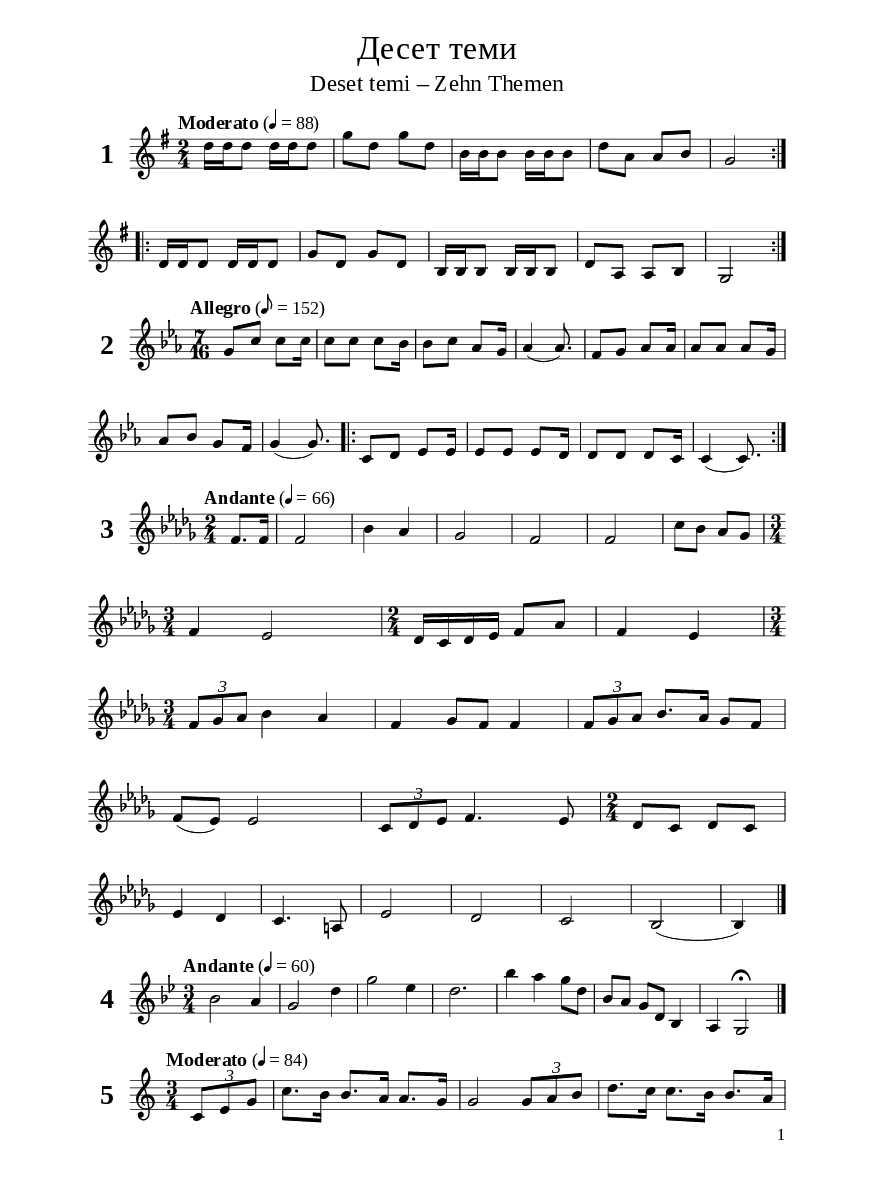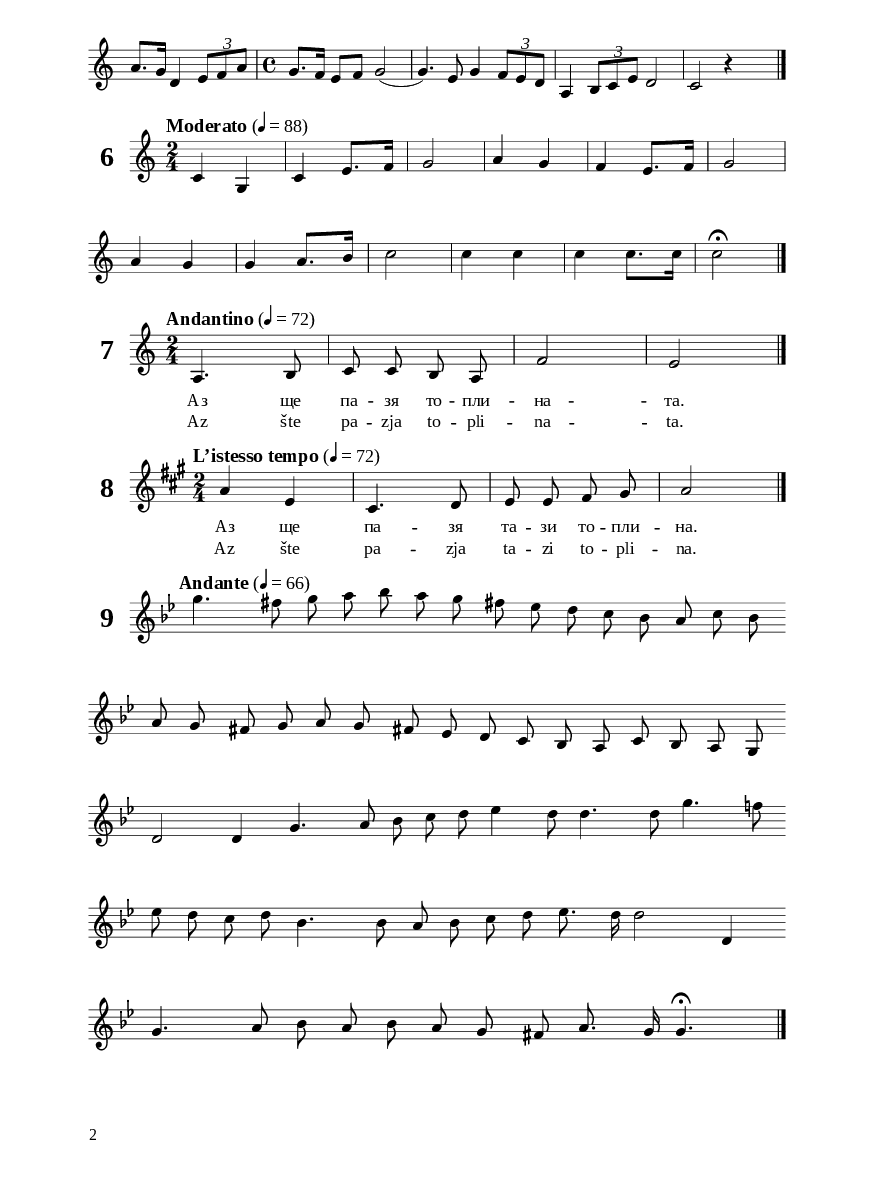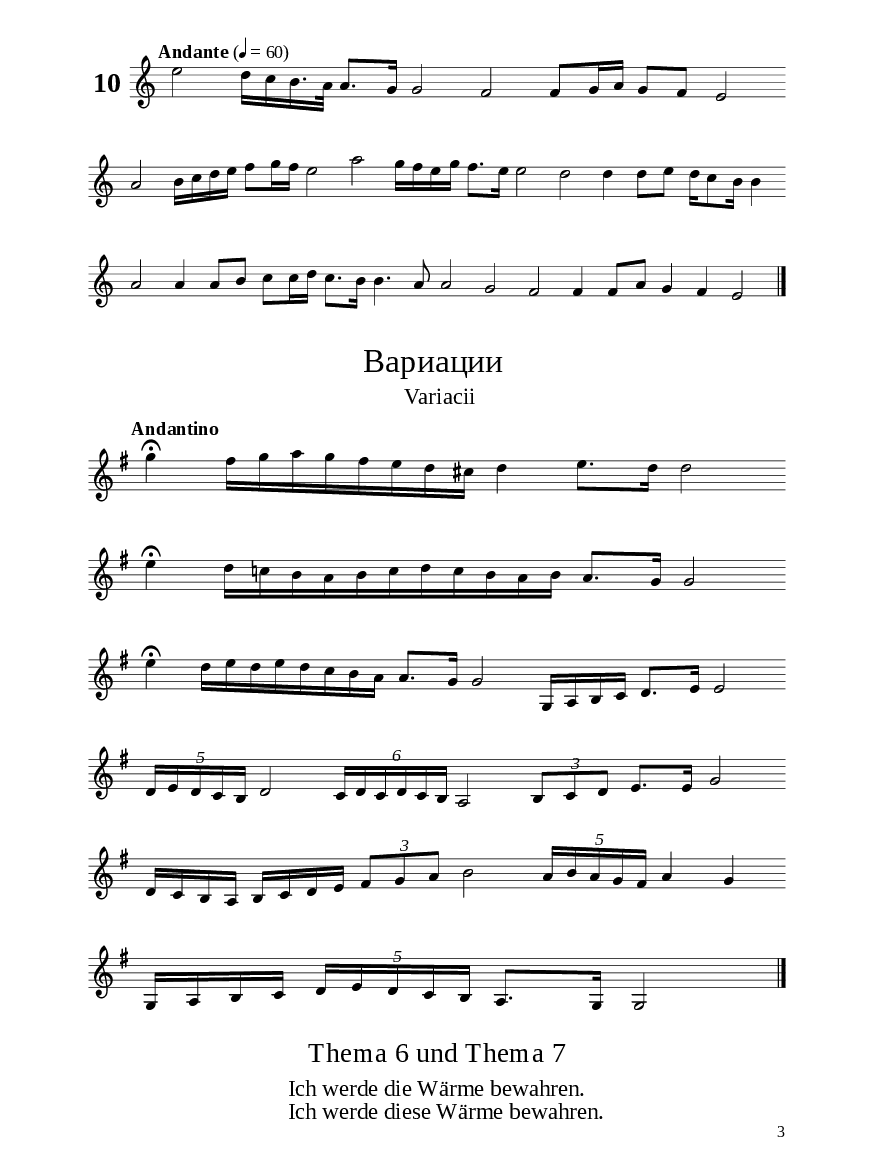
\version "2.24.3"

% include paper part and global functions
\include "include/globals.ily"
\bookpart {
  \label #'ref182
  \tocItem \markup "Десет теми – Deset temi"
  \paper {
    print-all-headers = ##t
    print-page-number = ##t
    print-first-page-number = ##t

    % put page numbers on the bottom
    oddHeaderMarkup = \markup ""
    evenHeaderMarkup = \markup ""
    oddFooterMarkup = \markup
    \fill-line {
      ""
      \if \should-print-page-number \fromproperty #'page:page-number-string
    }
    evenFooterMarkup = \markup
    \fill-line {
      \if \should-print-page-number \fromproperty #'page:page-number-string
      ""
    }

    left-margin = 1.5\cm
    right-margin = 1.5\cm
    top-margin = 1.2\cm
    bottom-margin = 1.0\cm
    ragged-bottom = ##t % do not spread the staves to fill the whole vertical space

    % change distance between staves
    system-system-spacing =
    #'((basic-distance . 14)
       (minimum-distance . 6)
       (padding . 1)
       (stretchability . 10))

    score-markup-spacing =
    #'((basic-distance . 6)
       (minimum-distance . 6)
       (padding . 1)
       (stretchability . 6))
  }

  \header {
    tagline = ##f
  }
%%%%

  \score {
    %1
    \version "2.24.4"
\layout {
  indent = 0.7\cm % first line indentation
  ragged-last = ##f % do spread last line to fill the whole space
  \override Staff.BarLine.thick-thickness = #4 %make the end and repeat bars thiner
  \override Score.VoltaBracket.font-size = #-2.3 % make the repeat number fontsize smaller
  
  \context {
    \Score
    \omit BarNumber %remove bar numbers
    \override MetronomeMark.font-size = #1.5 % increase the tempo fontsize
  } % context

  \context {
    % change staff size
    \Staff
    \override StaffSymbol.thickness = #0.5
    \override BarLine.hair-thickness = #1
    \override TupletNumber.font-size = #0.3 % increase the triol number
  }

  \context {
    % adjust space between staff and lyrics and between the two lyric lines
    \Lyrics
    \override LyricHyphen.minimum-length = #0.5 %force a hyphen
    \override LyricHyphen.minimum-distance = #1 %force a hyphen
    \override StanzaNumber.font-series = #'normal % make stanza number font normal
    \override VerticalAxisGroup.nonstaff-relatedstaff-spacing = #'(
                                                                    (basic-distance . 4.5)
                                                                    (padding . 1.5)
                                                                    )
    \override VerticalAxisGroup.nonstaff-nonstaff-spacing = #'((minimum-distance . 3))
  }
} % layout


    \new Voice \absolute {
      \clef treble
      \key g \major
      \time 2/4
      \tempoFunc "Moderato" 4 "88"
      \autoBeamOff
      \set Staff.instrumentName = \markup \bold \fontsize #+5 {"1"}


      d''16 [  d''16  d''8 ]  d''16
      [  d''16  d''8 ] | % 2
      g''8 [  d''8 ]  g''8 [  d''8
      ] | % 3
      b'16 [  b'16  b'8 ]  b'16 [
      b'16  b'8 ] | % 4
      d''8 [  a'8 ]  a'8 [  b'8 ] | % 5
      g'2
      \bar ":|.|:"
      \break

      | % 6
      d'16 [  d'16  d'8 ]  d'16 [
      d'16  d'8 ] | % 7
      g'8 [  d'8 ]  g'8 [  d'8 ] | % 8
      b16 [  b16  b8 ]  b16 [  b16
      b8 ] | % 9
      d'8 [  a8 ]  a8 [  b8 ] |
      g2
      \bar ":|."
      | % 11
    }

    %    \addlyrics {}

    \header {
      title = \titleFunc "Десет теми" "Deset temi – Zehn Themen"
    }

    \midi{}

  } % score



  \score {
    %2
    \version "2.24.4"
\layout {
  indent = 0.7\cm % first line indentation
  ragged-last = ##f % do spread last line to fill the whole space
  \override Staff.BarLine.thick-thickness = #4 %make the end and repeat bars thiner
  \override Score.VoltaBracket.font-size = #-2.3 % make the repeat number fontsize smaller
  
  \context {
    \Score
    \omit BarNumber %remove bar numbers
    \override MetronomeMark.font-size = #1.5 % increase the tempo fontsize
  } % context

  \context {
    % change staff size
    \Staff
    \override StaffSymbol.thickness = #0.5
    \override BarLine.hair-thickness = #1
    \override TupletNumber.font-size = #0.3 % increase the triol number
  }

  \context {
    % adjust space between staff and lyrics and between the two lyric lines
    \Lyrics
    \override LyricHyphen.minimum-length = #0.5 %force a hyphen
    \override LyricHyphen.minimum-distance = #1 %force a hyphen
    \override StanzaNumber.font-series = #'normal % make stanza number font normal
    \override VerticalAxisGroup.nonstaff-relatedstaff-spacing = #'(
                                                                    (basic-distance . 4.5)
                                                                    (padding . 1.5)
                                                                    )
    \override VerticalAxisGroup.nonstaff-nonstaff-spacing = #'((minimum-distance . 3))
  }
} % layout


    \new Voice \absolute {
      \clef treble
      \key c \minor
      \time 7/16

      \tempoFunc "Allegro" 8 "152"
      \autoBeamOff
      \set Staff.instrumentName = \markup \bold \fontsize #+5 {"2"}

      g'8 [  c''8 ]  c''8 [  c''16 ] | % 12
      c''8 [  c''8 ]  c''8 [  bes'16
      ] | % 13
      bes'8 [  c''8 ]  as'8 [  g'16 ] | % 14
      as'4 (  as'8. ) | % 15
      f'8 [  g'8 ]  as'8 [  as'16 ] | % 16
      as'8 [  as'8 ]  as'8 [  g'16 ] \break | % 17
      as'8 [  bes'8 ]  g'8 [  f'16 ] | % 18
      g'4 (  g'8. ) \bar ".|:"
      | % 19
      c'8 [  d'8 ]  es'8 [  es'16 ] |

      es'8 [  es'8 ]  es'8 [  d'16 ] | % 21
      d'8 [  d'8 ]  d'8 [  c'16 ] | % 22
      c'4 (  c'8. ) |
      \bar ":|."
    }

    %    \addlyrics {}

    \midi{}

  } % score




  \score {
    %3
    \version "2.24.4"
\layout {
  indent = 0.7\cm % first line indentation
  ragged-last = ##f % do spread last line to fill the whole space
  \override Staff.BarLine.thick-thickness = #4 %make the end and repeat bars thiner
  \override Score.VoltaBracket.font-size = #-2.3 % make the repeat number fontsize smaller
  
  \context {
    \Score
    \omit BarNumber %remove bar numbers
    \override MetronomeMark.font-size = #1.5 % increase the tempo fontsize
  } % context

  \context {
    % change staff size
    \Staff
    \override StaffSymbol.thickness = #0.5
    \override BarLine.hair-thickness = #1
    \override TupletNumber.font-size = #0.3 % increase the triol number
  }

  \context {
    % adjust space between staff and lyrics and between the two lyric lines
    \Lyrics
    \override LyricHyphen.minimum-length = #0.5 %force a hyphen
    \override LyricHyphen.minimum-distance = #1 %force a hyphen
    \override StanzaNumber.font-series = #'normal % make stanza number font normal
    \override VerticalAxisGroup.nonstaff-relatedstaff-spacing = #'(
                                                                    (basic-distance . 4.5)
                                                                    (padding . 1.5)
                                                                    )
    \override VerticalAxisGroup.nonstaff-nonstaff-spacing = #'((minimum-distance . 3))
  }
} % layout


    \new Voice \absolute {
      \clef treble
      \key bes \minor
      \time 2/4
      \tempoFunc "Andante" 4 "66"
      \partial 4
      \set Staff.instrumentName = \markup \bold \fontsize #+5 {"3"}

      f'8. f'16 | % 2
      f'2 | % 3
      bes'4  as'4 | % 4
      ges'2 | % 5
      f'2 | % 6
      f'2  | % 7
      c''8  bes'8  as'8  ges'8 \break  | % 8
      \time 3/4  | % 8
      f'4  es'2 | % 9
      \time 2/4  | % 9

      des'16
      c'16 des'16  es'16
      f'8  as'8 |
      f'4 es'4 \break | % 11
      \time 3/4  | % 11
      \times 2/3  {
        f'8 ges'8
        as'8
      }
      bes'4  as'4 | % 12
      f'4  ges'8  [  f'8  ]  f'4 | % 13
      \times 2/3  {
        f'8  ges'8
        as'8
      }
      bes'8.  as'16  ges'8  f'8 \break | % 14
      f'8 ( [  es'8 ) ]  es'2
      | % 15

      \times 2/3  {
        c'8  des'8  es'8
      }
      f'4.  es'8 | % 16
      \time 2/4  | % 16
      des'8  c'8
      des'8  c'8 \break | % 17
      es'4  des'4 | % 18
      c'4.  a8 | % 19
      es'2 |
      des'2 | % 21
      c'2 | % 22
      bes2 ( | bes4 )\bar "|."
    }

    %    \addlyrics {}

    \midi{}

  } % score




  \score {
    %3
    \version "2.24.4"
\layout {
  indent = 0.7\cm % first line indentation
  ragged-last = ##f % do spread last line to fill the whole space
  \override Staff.BarLine.thick-thickness = #4 %make the end and repeat bars thiner
  \override Score.VoltaBracket.font-size = #-2.3 % make the repeat number fontsize smaller
  
  \context {
    \Score
    \omit BarNumber %remove bar numbers
    \override MetronomeMark.font-size = #1.5 % increase the tempo fontsize
  } % context

  \context {
    % change staff size
    \Staff
    \override StaffSymbol.thickness = #0.5
    \override BarLine.hair-thickness = #1
    \override TupletNumber.font-size = #0.3 % increase the triol number
  }

  \context {
    % adjust space between staff and lyrics and between the two lyric lines
    \Lyrics
    \override LyricHyphen.minimum-length = #0.5 %force a hyphen
    \override LyricHyphen.minimum-distance = #1 %force a hyphen
    \override StanzaNumber.font-series = #'normal % make stanza number font normal
    \override VerticalAxisGroup.nonstaff-relatedstaff-spacing = #'(
                                                                    (basic-distance . 4.5)
                                                                    (padding . 1.5)
                                                                    )
    \override VerticalAxisGroup.nonstaff-nonstaff-spacing = #'((minimum-distance . 3))
  }
} % layout


    \new Voice \absolute {
      \clef treble
      \key g \minor
      \time 3/4
      \tempoFunc "Andante" 4 "60"
      \autoBeamOff
      \set Staff.instrumentName = \markup \bold \fontsize #+5 {"4"}

      bes'2  a'4 | % 24
      g'2  d''4 | % 25
      g''2  es''4 | % 26
      d''2. | % 27
      bes''4  a''4  g''8 [  d''8 ] | % 28
      bes'8 [  a'8 ]  g'8 [  d'8 ]
      bes4 | % 29
      a4  g2 ^\fermata \bar "|."
      |
    }

    \midi{}

  } % score



  \score {
    %4
    \version "2.24.4"
\layout {
  indent = 0.7\cm % first line indentation
  ragged-last = ##f % do spread last line to fill the whole space
  \override Staff.BarLine.thick-thickness = #4 %make the end and repeat bars thiner
  \override Score.VoltaBracket.font-size = #-2.3 % make the repeat number fontsize smaller
  
  \context {
    \Score
    \omit BarNumber %remove bar numbers
    \override MetronomeMark.font-size = #1.5 % increase the tempo fontsize
  } % context

  \context {
    % change staff size
    \Staff
    \override StaffSymbol.thickness = #0.5
    \override BarLine.hair-thickness = #1
    \override TupletNumber.font-size = #0.3 % increase the triol number
  }

  \context {
    % adjust space between staff and lyrics and between the two lyric lines
    \Lyrics
    \override LyricHyphen.minimum-length = #0.5 %force a hyphen
    \override LyricHyphen.minimum-distance = #1 %force a hyphen
    \override StanzaNumber.font-series = #'normal % make stanza number font normal
    \override VerticalAxisGroup.nonstaff-relatedstaff-spacing = #'(
                                                                    (basic-distance . 4.5)
                                                                    (padding . 1.5)
                                                                    )
    \override VerticalAxisGroup.nonstaff-nonstaff-spacing = #'((minimum-distance . 3))
  }
} % layout


    \new Voice \absolute {
      \set Staff.instrumentName = \markup \bold \fontsize #+5 {"5"}
      \key c \major
      \time 3/4
      \tempoFunc "Moderato" 4 "84"
      \once \omit TupletBracket
      \partial 4
      \times 2/3  {
        c'8 [  e'8  g'8 ]
      } | % 31
      c''8. [  b'16 ]  b'8. [  a'16 ]
      a'8. [  g'16 ] | % 32
      g'2 \once \omit TupletBracket
      \times 2/3  {
        g'8 [  a'8  b'8 ]
      }
      | % 33
      d''8. [  c''16 ]  c''8. [  b'16
      ]  b'8. [  a'16 ] \break | % 34
      a'8. [  g'16 ]  d'4 \once \omit TupletBracket
      \times 2/3  {
        e'8 [  f'8  a'8 ]
      }
      | % 35
      \time 4/4  | % 35
      g'8. [  f'16 ]  e'8 [  f'8 ]  g'2
      ( | % 36
      g'4. )  e'8  g'4 \once \omit TupletBracket
      \times 2/3  {
        f'8 [  e'8  d'8 ]
      }
      | % 37
      a4 \once \omit TupletBracket
      \times 2/3  {
        b8 [  c'8  e'8 ]
      }
      d'2 | % 38
      c'2 r4 s4 \bar "|."
      | % 39
    }

    %    \addlyrics {}

    \midi{}

  } % score



  \score {
    %5
    \version "2.24.4"
\layout {
  indent = 0.7\cm % first line indentation
  ragged-last = ##f % do spread last line to fill the whole space
  \override Staff.BarLine.thick-thickness = #4 %make the end and repeat bars thiner
  \override Score.VoltaBracket.font-size = #-2.3 % make the repeat number fontsize smaller
  
  \context {
    \Score
    \omit BarNumber %remove bar numbers
    \override MetronomeMark.font-size = #1.5 % increase the tempo fontsize
  } % context

  \context {
    % change staff size
    \Staff
    \override StaffSymbol.thickness = #0.5
    \override BarLine.hair-thickness = #1
    \override TupletNumber.font-size = #0.3 % increase the triol number
  }

  \context {
    % adjust space between staff and lyrics and between the two lyric lines
    \Lyrics
    \override LyricHyphen.minimum-length = #0.5 %force a hyphen
    \override LyricHyphen.minimum-distance = #1 %force a hyphen
    \override StanzaNumber.font-series = #'normal % make stanza number font normal
    \override VerticalAxisGroup.nonstaff-relatedstaff-spacing = #'(
                                                                    (basic-distance . 4.5)
                                                                    (padding . 1.5)
                                                                    )
    \override VerticalAxisGroup.nonstaff-nonstaff-spacing = #'((minimum-distance . 3))
  }
} % layout


    \new Voice \absolute {
      \set Staff.instrumentName = \markup \bold \fontsize #+5 {"6"}
      \key c \major
      \time 2/4
      \tempoFunc "Moderato" 4 "88"
      \autoBeamOff
      c'4  g4 |
      c'4  e'8. [  f'16 ] | % 41
      g'2 | % 42
      a'4  g'4 | % 43
      f'4  e'8. [  f'16 ] | % 44
      g'2 \break | % 45
      a'4  g'4 | % 46
      g'4  a'8. [  b'16 ] | % 47
      c''2 | % 48
      c''4  c''4 | % 49
      c''4  c''8. [  c''16 ] |
      c''2\fermata \bar "|."

    }

    %    \addlyrics {}

    \midi{}

  } % score



  \score {
    %6
    \version "2.24.4"
\layout {
  indent = 0.7\cm % first line indentation
  ragged-last = ##f % do spread last line to fill the whole space
  \override Staff.BarLine.thick-thickness = #4 %make the end and repeat bars thiner
  \override Score.VoltaBracket.font-size = #-2.3 % make the repeat number fontsize smaller
  
  \context {
    \Score
    \omit BarNumber %remove bar numbers
    \override MetronomeMark.font-size = #1.5 % increase the tempo fontsize
  } % context

  \context {
    % change staff size
    \Staff
    \override StaffSymbol.thickness = #0.5
    \override BarLine.hair-thickness = #1
    \override TupletNumber.font-size = #0.3 % increase the triol number
  }

  \context {
    % adjust space between staff and lyrics and between the two lyric lines
    \Lyrics
    \override LyricHyphen.minimum-length = #0.5 %force a hyphen
    \override LyricHyphen.minimum-distance = #1 %force a hyphen
    \override StanzaNumber.font-series = #'normal % make stanza number font normal
    \override VerticalAxisGroup.nonstaff-relatedstaff-spacing = #'(
                                                                    (basic-distance . 4.5)
                                                                    (padding . 1.5)
                                                                    )
    \override VerticalAxisGroup.nonstaff-nonstaff-spacing = #'((minimum-distance . 3))
  }
} % layout


    \new Voice \absolute {
      \set Staff.instrumentName = \markup \bold \fontsize #+5 {"7"}
      \key a \minor
      \time 2/4
      \tempoFunc "Andantino" 4 "72"
      \autoBeamOff
      a4. b8|
      c'8  c'8  b8  a8
      f'2 | % 54
      e'2 \bar "|."
      \break | % 55
    }

    \addlyrics {
      Аз ще па -- зя то -- пли -- на -- та.
    }
    \addlyrics {
      Az šte pa -- zja to -- pli -- na -- ta.
    }

    \midi{}

  } % score


  \score {
    %7
    \version "2.24.4"
\layout {
  indent = 0.7\cm % first line indentation
  ragged-last = ##f % do spread last line to fill the whole space
  \override Staff.BarLine.thick-thickness = #4 %make the end and repeat bars thiner
  \override Score.VoltaBracket.font-size = #-2.3 % make the repeat number fontsize smaller
  
  \context {
    \Score
    \omit BarNumber %remove bar numbers
    \override MetronomeMark.font-size = #1.5 % increase the tempo fontsize
  } % context

  \context {
    % change staff size
    \Staff
    \override StaffSymbol.thickness = #0.5
    \override BarLine.hair-thickness = #1
    \override TupletNumber.font-size = #0.3 % increase the triol number
  }

  \context {
    % adjust space between staff and lyrics and between the two lyric lines
    \Lyrics
    \override LyricHyphen.minimum-length = #0.5 %force a hyphen
    \override LyricHyphen.minimum-distance = #1 %force a hyphen
    \override StanzaNumber.font-series = #'normal % make stanza number font normal
    \override VerticalAxisGroup.nonstaff-relatedstaff-spacing = #'(
                                                                    (basic-distance . 4.5)
                                                                    (padding . 1.5)
                                                                    )
    \override VerticalAxisGroup.nonstaff-nonstaff-spacing = #'((minimum-distance . 3))
  }
} % layout


    \new Voice \absolute {
      \set Staff.instrumentName = \markup \bold \fontsize #+5 {"8"}
      \key a \major
      \time 2/4
      \tempoFunc "L’istesso tempo" 4 "72"
      \autoBeamOff
      a'4  e'4 | % 56
      cis'4.  d'8
      e'8   e'8   fis'8  gis'8 | % 58
      a'2 \bar "|."
      \break | % 59
    }

    \addlyrics {
      Аз ще па -- зя та -- зи то -- пли -- на.
    }
    \addlyrics {
      Az šte pa -- zja ta -- zi to -- pli -- na.
    }

    \midi{}

  } % score



  \score {
    %8
    \version "2.24.4"
\layout {
  indent = 0.7\cm % first line indentation
  ragged-last = ##f % do spread last line to fill the whole space
  \override Staff.BarLine.thick-thickness = #4 %make the end and repeat bars thiner
  \override Score.VoltaBracket.font-size = #-2.3 % make the repeat number fontsize smaller
  
  \context {
    \Score
    \omit BarNumber %remove bar numbers
    \override MetronomeMark.font-size = #1.5 % increase the tempo fontsize
  } % context

  \context {
    % change staff size
    \Staff
    \override StaffSymbol.thickness = #0.5
    \override BarLine.hair-thickness = #1
    \override TupletNumber.font-size = #0.3 % increase the triol number
  }

  \context {
    % adjust space between staff and lyrics and between the two lyric lines
    \Lyrics
    \override LyricHyphen.minimum-length = #0.5 %force a hyphen
    \override LyricHyphen.minimum-distance = #1 %force a hyphen
    \override StanzaNumber.font-series = #'normal % make stanza number font normal
    \override VerticalAxisGroup.nonstaff-relatedstaff-spacing = #'(
                                                                    (basic-distance . 4.5)
                                                                    (padding . 1.5)
                                                                    )
    \override VerticalAxisGroup.nonstaff-nonstaff-spacing = #'((minimum-distance . 3))
  }
} % layout


    \new Voice \absolute {
      \set Staff.instrumentName = \markup \bold \fontsize #+5 {"9"}
      \key g \minor
      \omit Score.TimeSignature
      \cadenzaOn % allows custom bar lines
      \tempoFunc "Andante" 4 "66"

      g''4.fis''8 g''
      a'' bes'' a'' g''
      fis''! es'' d'' c''
      bes' a' c'' bes'  \break
      a' g' fis' g'
      a' g' fis'! es'
      d' c' bes a
      c' bes a g  \break
      d'2 d'4  g'4. a'8
      bes'8 c''8 d''8 es''4
      d''8 d''4. d''8
      g''4. f''8 \break
      es''8 d''8  c''8 d''8 bes'4.bes'8
      a'8 bes'8 c''8 d''8
      es''8. d''16 d''2 d'4 \break
      g'4.  a'8  bes'  a'
      bes' a'  g' fis'!
      a'8. g'16
      g'4.\fermata
      \bar "|." \break % 75
    }
    \midi{}
  } % score

  \pageBreak

  \score {
    %9
    \version "2.24.4"
\layout {
  indent = 0.7\cm % first line indentation
  ragged-last = ##f % do spread last line to fill the whole space
  \override Staff.BarLine.thick-thickness = #4 %make the end and repeat bars thiner
  \override Score.VoltaBracket.font-size = #-2.3 % make the repeat number fontsize smaller
  
  \context {
    \Score
    \omit BarNumber %remove bar numbers
    \override MetronomeMark.font-size = #1.5 % increase the tempo fontsize
  } % context

  \context {
    % change staff size
    \Staff
    \override StaffSymbol.thickness = #0.5
    \override BarLine.hair-thickness = #1
    \override TupletNumber.font-size = #0.3 % increase the triol number
  }

  \context {
    % adjust space between staff and lyrics and between the two lyric lines
    \Lyrics
    \override LyricHyphen.minimum-length = #0.5 %force a hyphen
    \override LyricHyphen.minimum-distance = #1 %force a hyphen
    \override StanzaNumber.font-series = #'normal % make stanza number font normal
    \override VerticalAxisGroup.nonstaff-relatedstaff-spacing = #'(
                                                                    (basic-distance . 4.5)
                                                                    (padding . 1.5)
                                                                    )
    \override VerticalAxisGroup.nonstaff-nonstaff-spacing = #'((minimum-distance . 3))
  }
} % layout


    \new Voice \absolute {
      \set Staff.instrumentName = \markup \bold \fontsize #+5 {"10"}
      \key a \minor
      \omit Score.TimeSignature
      \cadenzaOn % allows custom bar lines
      \tempoFunc "Andante" 4 "60"
      e''2d''16 [c''16b'16.
      a'32 ]
      a'8. [ g'16 ] g'2
      f'2  f'8 [  g'16  a'16 ] % 78
      g'8 [  f'8 ]  e'2 \break  % 79
      a'2b'16 [c''16d''16
      e''16 ]
      f''8 [g''16f''16 ]e''2
      a''2g''16 [f''16e''16
      g''16 ]  % 82
      f''8. [e''16 ] e''2
      d''2d''4  % 84
      d''8 [e''8 ]d''16 [c''8
      b'16 ] b'4 \break
      a'2  a'4  % 86
      a'8 [  b'8 ]c''8 [c''16
      d''16 ]c''8. [b'16 ]  % 87
      b'4. a'8  a'2 g'2  % 89
      f'2  f'4
      f'8 [ a'8 ]  g'4  f'4  % 91
      e'2 \bar "|."
    }
    \midi{}
  } % score

  \markup \empty-two
  \label #'ref183
  \tocItem \markup "Вариации"
  \score {
    \include "include/score-layout.ily"
    \new Voice \absolute {
      \clef treble
      \key g \major
      \omit Score.TimeSignature
      \cadenzaOn % allows custom bar lines
      \tempo "Andantino"
      g''4 \fermata fis''16 [g''16 a''16 g''16  fis''16 e''16 d''16cis''16 ]
      d''4e''8. [d''16 ] d''2 \break
      e''4 \fermata d''16 [c''16 b'16 a'16 b'16 c''16 d''16 c''16
      b'16  a'16  b'16 ]

      a'8. [  g'16 ]  g'2 \break % 96
      e''4 \fermata d''16 [e''16 d''16
      e''16 d''16 c''16 b'16
      a'16 ]  % 97
      a'8. [  g'16 ]  g'2 % 98
      g16 [  a16  b16  c'16 ]  d'8. [
      e'16 ]  e'2  \break
      \once \omit TupletBracket
      \times 4/5  {
        d'16 [  e'16  d'16  c'16  b16
        ]
      }
      d'2
      \once \omit TupletBracket
      \times 4/6  {
        c'16 [  d'16  c'16  d'16  c'16
        b16 ]
      }
      a2 % 101
      \once \omit TupletBracket
      \times 2/3  {
        b8 [  c'8  d'8 ]
      }
      e'8. [  e'16 ]  g'2 \break
      d'16 [  c'16  b16  a16 ]  b16 [
      c'16  d'16  e'16 ] \once \omit TupletBracket
      \times 2/3  {
        fis'8 [  g'8  a'8 ]
      }
      b'2 \once \omit TupletBracket
      \times 4/5  {
        a'16 [  b'16  a'16  g'16
        fis'16 ]
      }
      a'4  g'4 \break
      g16 [  a16  b16  c'16 ] \once \omit
      TupletBracket
      \times 4/5  {
        d'16 [  e'16  d'16  c'16  b16
        ]
      }
      a8. [ g16]  % 105
      g2 \bar "|."
    }

    \addlyrics {}

    \header {
      title = \titleFunc "Вариации "" Variacii"
    }

    \midi{}

  } % score
  \markup \empty-two
  \version "2.24.4"

\markup \fill-line { \fontsize #deTitleFontSize "Thema 6 und Thema 7" }
\markup \null
\markup \null
\markup \abs-fontsize #11 \override #`(baseline-skip . ,bgCoupletBaselineSkip) {
  \fill-line {
    \hspace #0.1
    \column {
      \line {
        \bold "  "
        \column {
          "Ich werde die Wärme bewahren."
          "Ich werde diese Wärme bewahren."
        }
      }
      
    }\hspace #0.1
  }
}


} % bookpart

% Più mosso
%
